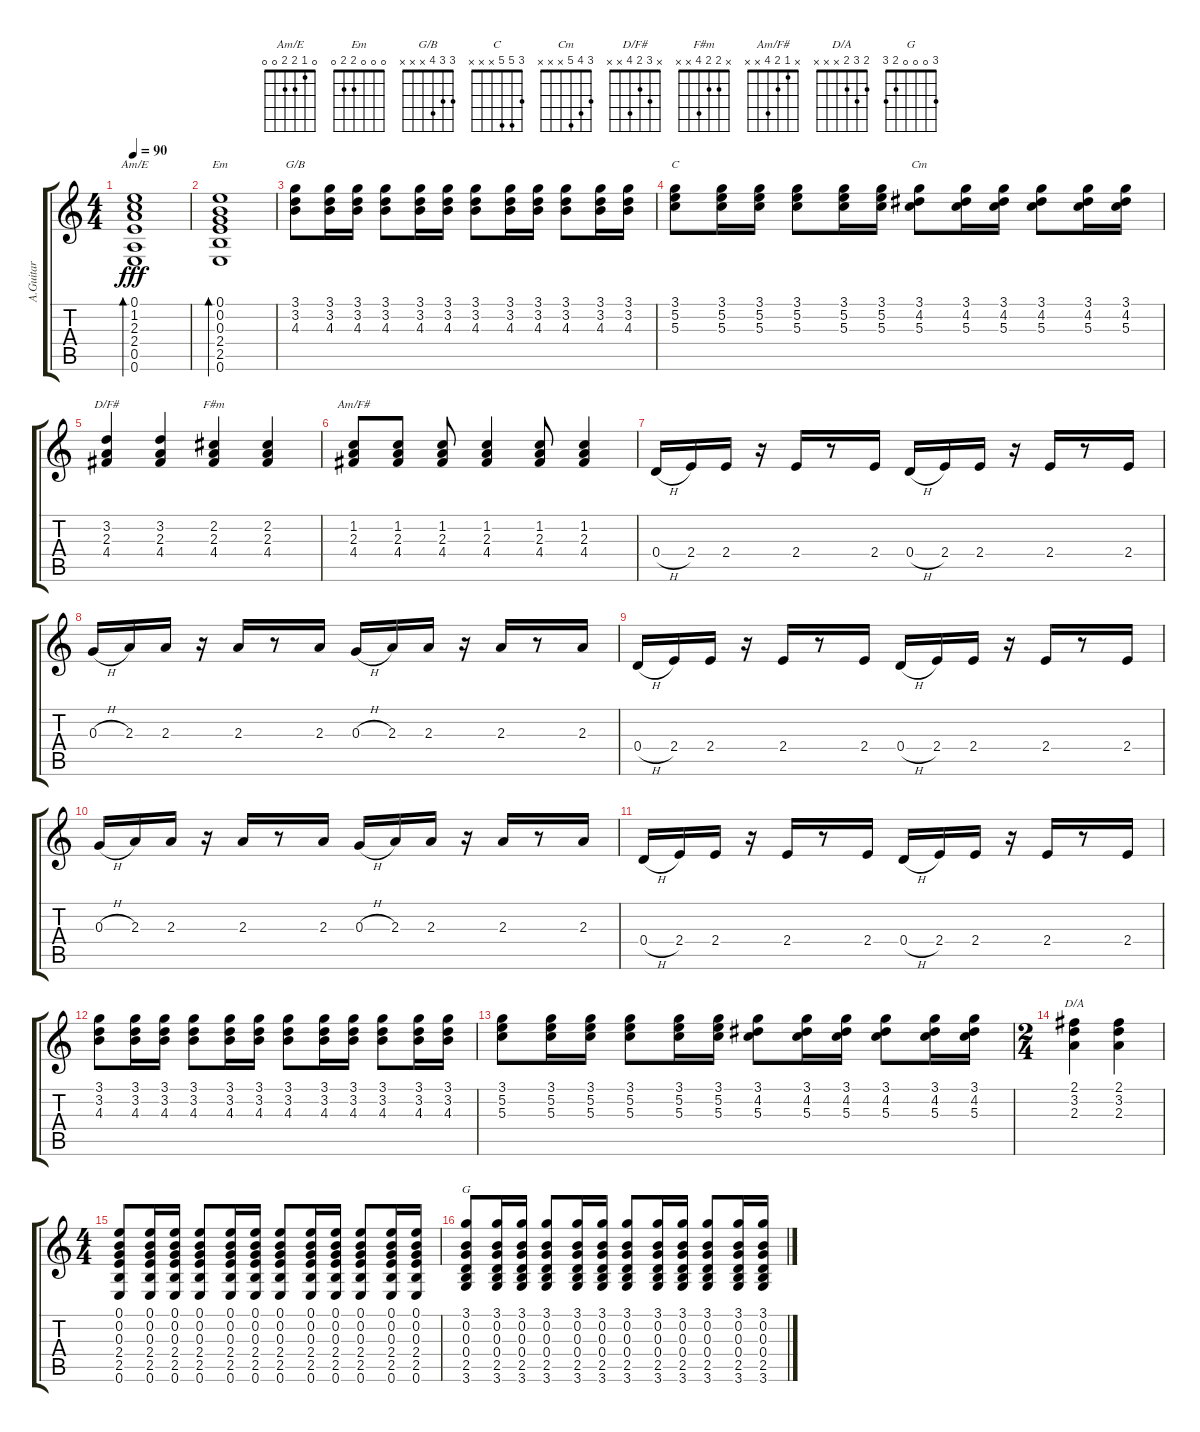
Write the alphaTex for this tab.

\track ("A.Guitar" "A.Guitar") {instrument acousticguitarsteel}
\staff {score tabs}
\tuning (E4 B3 G3 D3 A2 E2) {hide}
\chord ("Am/E" 0 1 2 2 0 0)
\chord ("Em" 0 0 0 2 2 0)
\chord ("G/B" 3 3 4 x x x)
\chord ("C" 3 5 5 x x x)
\chord ("Cm" 3 4 5 x x x)
\chord ("D/F#" x 3 2 4 x x)
\chord ("F#m" x 2 2 4 x x)
\chord ("Am/F#" x 1 2 4 x x)
\chord ("D/A" 2 3 2 x x x)
\chord ("G" 3 0 0 0 2 3)
\ts (4 4)
\tempo 90
\clef g2
\ks c
(0.1 1.2 2.3 2.4 0.5 0.6).1{bd 60 ch "Am/E" dy fff} |
(0.1 0.2 0.3 2.4 2.5 0.6).1{bd 60 ch "Em"} |
(3.1 3.2 4.3).8{ch "G/B"} (3.1 3.2 4.3).16 (3.1 3.2 4.3).16 (3.1 3.2 4.3).8 (3.1 3.2 4.3).16 (3.1 3.2 4.3).16 (3.1 3.2 4.3).8 (3.1 3.2 4.3).16 (3.1 3.2 4.3).16 (3.1 3.2 4.3).8 (3.1 3.2 4.3).16 (3.1 3.2 4.3).16 |
(3.1 5.2 5.3).8{ch "C"} (3.1 5.2 5.3).16 (3.1 5.2 5.3).16 (3.1 5.2 5.3).8 (3.1 5.2 5.3).16 (3.1 5.2 5.3).16 (3.1 4.2 5.3).8{ch "Cm"} (3.1 4.2 5.3).16 (3.1 4.2 5.3).16 (3.1 4.2 5.3).8 (3.1 4.2 5.3).16 (3.1 4.2 5.3).16 |
(3.2 2.3 4.4).4{ch "D/F#"} (3.2 2.3 4.4).4 (2.2 2.3 4.4).4{ch "F#m"} (2.2 2.3 4.4).4 |
(1.2 2.3 4.4).8{ch "Am/F#"} (1.2 2.3 4.4).8 (1.2 2.3 4.4).8 (1.2 2.3 4.4).4 (1.2 2.3 4.4).8 (1.2 2.3 4.4).4 |
0.4{h}.16 2.4.16 2.4.16 r.16 2.4.16 r.8 2.4.16 0.4{h}.16 2.4.16 2.4.16 r.16 2.4.16 r.8 2.4.16 |
0.3{h}.16 2.3.16 2.3.16 r.16 2.3.16 r.8 2.3.16 0.3{h}.16 2.3.16 2.3.16 r.16 2.3.16 r.8 2.3.16 |
0.4{h}.16 2.4.16 2.4.16 r.16 2.4.16 r.8 2.4.16 0.4{h}.16 2.4.16 2.4.16 r.16 2.4.16 r.8 2.4.16 |
0.3{h}.16 2.3.16 2.3.16 r.16 2.3.16 r.8 2.3.16 0.3{h}.16 2.3.16 2.3.16 r.16 2.3.16 r.8 2.3.16 |
0.4{h}.16 2.4.16 2.4.16 r.16 2.4.16 r.8 2.4.16 0.4{h}.16 2.4.16 2.4.16 r.16 2.4.16 r.8 2.4.16 |
(3.1 3.2 4.3).8 (3.1 3.2 4.3).16 (3.1 3.2 4.3).16 (3.1 3.2 4.3).8 (3.1 3.2 4.3).16 (3.1 3.2 4.3).16 (3.1 3.2 4.3).8 (3.1 3.2 4.3).16 (3.1 3.2 4.3).16 (3.1 3.2 4.3).8 (3.1 3.2 4.3).16 (3.1 3.2 4.3).16 |
(3.1 5.2 5.3).8 (3.1 5.2 5.3).16 (3.1 5.2 5.3).16 (3.1 5.2 5.3).8 (3.1 5.2 5.3).16 (3.1 5.2 5.3).16 (3.1 4.2 5.3).8 (3.1 4.2 5.3).16 (3.1 4.2 5.3).16 (3.1 4.2 5.3).8 (3.1 4.2 5.3).16 (3.1 4.2 5.3).16 |
\ts (2 4)
(2.1 3.2 2.3).4{ch "D/A"} (2.1 3.2 2.3).4 |
\ts (4 4)
(0.1 0.2 0.3 2.4 2.5 0.6).8 (0.1 0.2 0.3 2.4 2.5 0.6).16 (0.1 0.2 0.3 2.4 2.5 0.6).16 (0.1 0.2 0.3 2.4 2.5 0.6).8 (0.1 0.2 0.3 2.4 2.5 0.6).16 (0.1 0.2 0.3 2.4 2.5 0.6).16 (0.1 0.2 0.3 2.4 2.5 0.6).8 (0.1 0.2 0.3 2.4 2.5 0.6).16 (0.1 0.2 0.3 2.4 2.5 0.6).16 (0.1 0.2 0.3 2.4 2.5 0.6).8 (0.1 0.2 0.3 2.4 2.5 0.6).16 (0.1 0.2 0.3 2.4 2.5 0.6).16 |
(3.1 0.2 0.3 0.4 2.5 3.6).8{ch "G"} (3.1 0.2 0.3 0.4 2.5 3.6).16 (3.1 0.2 0.3 0.4 2.5 3.6).16 (3.1 0.2 0.3 0.4 2.5 3.6).8 (3.1 0.2 0.3 0.4 2.5 3.6).16 (3.1 0.2 0.3 0.4 2.5 3.6).16 (3.1 0.2 0.3 0.4 2.5 3.6).8 (3.1 0.2 0.3 0.4 2.5 3.6).16 (3.1 0.2 0.3 0.4 2.5 3.6).16 (3.1 0.2 0.3 0.4 2.5 3.6).8 (3.1 0.2 0.3 0.4 2.5 3.6).16 (3.1 0.2 0.3 0.4 2.5 3.6).16
